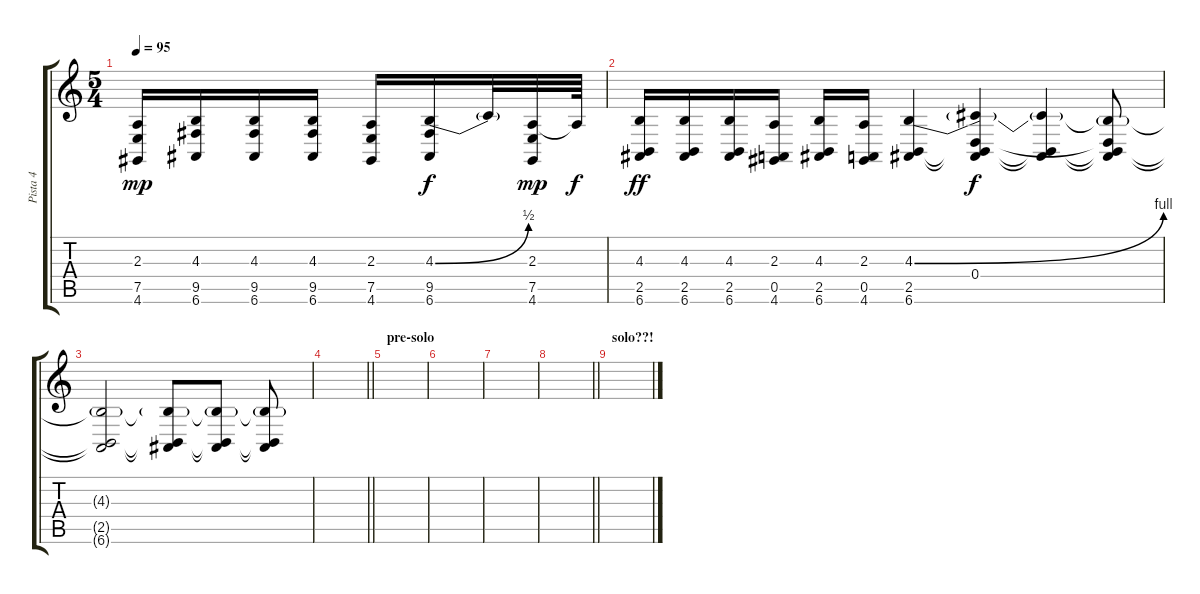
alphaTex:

\track ("Pista 4" "Pista 4") {instrument telephonering}
\staff {score tabs}
\tuning (E4 B3 G3 D3 A2 E2) {hide}
\ts (5 4)
\tempo 95
\clef g2
\ks c
(2.3 7.5 4.6).16{dy mp} (4.3 9.5 6.6).16 (4.3 9.5 6.6).16 (4.3 9.5 6.6).16 (2.3 7.5 4.6).16 (4.3{be (bend 0 0 60 2)} 9.5 6.6).16{dy f} 4.3{t}.32 (2.3 7.5 4.6).32{dy mp} 2.3{t}.64{dy f} |
(4.3 2.5 6.6).16{dy ff} (4.3 2.5 6.6).16 (4.3 2.5 6.6).16 (2.3 0.5 4.6).16 (4.3 2.5 6.6).16 (2.3 0.5 4.6).16 (4.3{be (bend 0 0 60 4)} 2.5 6.6).4 (4.3{t} 0.4 2.5{t} 6.6{t}).4{dy f} (4.3{t} 2.5{t} 6.6{t}).4 (4.3{t} 0.4{t} 2.5{t} 6.6{t}).8 |
(4.3{t} 2.5{t} 6.6{t}).2 (4.3{t} 2.5{t} 6.6{t}).8{volume 13} (4.3{t} 2.5{t} 6.6{t}).8{volume 11} (4.3{t} 2.5{t} 6.6{t}).8{volume 8} |
\barLineRight lightlight
|
\section ("" "pre-solo")
|
|
|
\barLineRight lightlight
|
\section ("" "solo??!")
